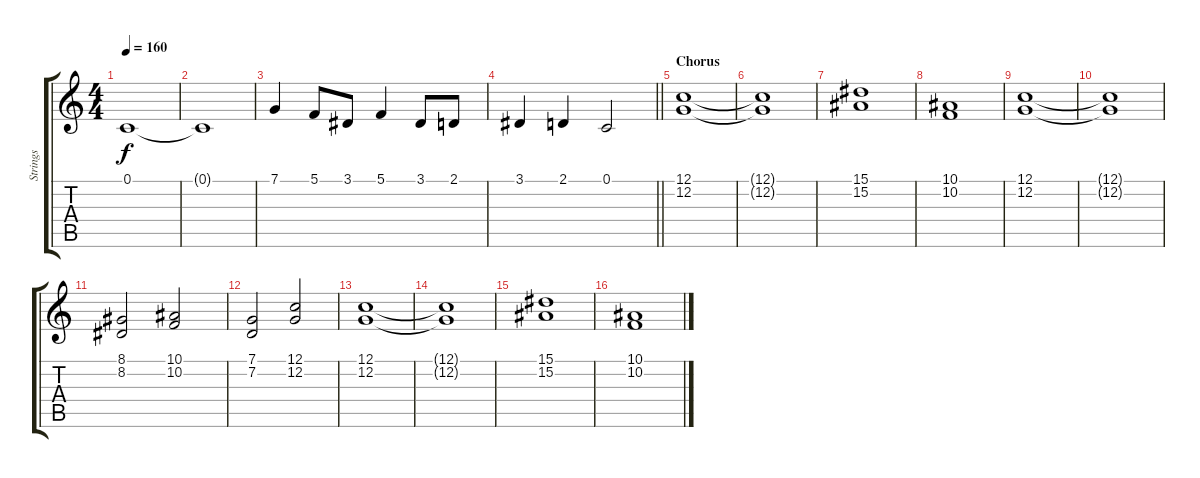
\track ("Strings" "Strings") {instrument stringensemble1}
\staff {score tabs}
\tuning (C4 G3 Eb3 Bb2 F2 C2) {hide}
\ts (4 4)
\tempo 160
\clef g2
\ks c
0.1.1{dy f} |
0.1{t}.1 |
7.1.4 5.1.8 3.1.8 5.1.4 3.1.8 2.1.8 |
\barLineRight lightlight
3.1.4 2.1.4 0.1.2 |
\section ("" "Chorus")
(12.1 12.2).1 |
(12.1{t} 12.2{t}).1 |
(15.1 15.2).1 |
(10.1 10.2).1 |
(12.1 12.2).1 |
(12.1{t} 12.2{t}).1 |
(8.1 8.2).2 (10.1 10.2).2 |
(7.1 7.2).2 (12.1 12.2).2 |
(12.1 12.2).1 |
(12.1{t} 12.2{t}).1 |
(15.1 15.2).1 |
(10.1 10.2).1
